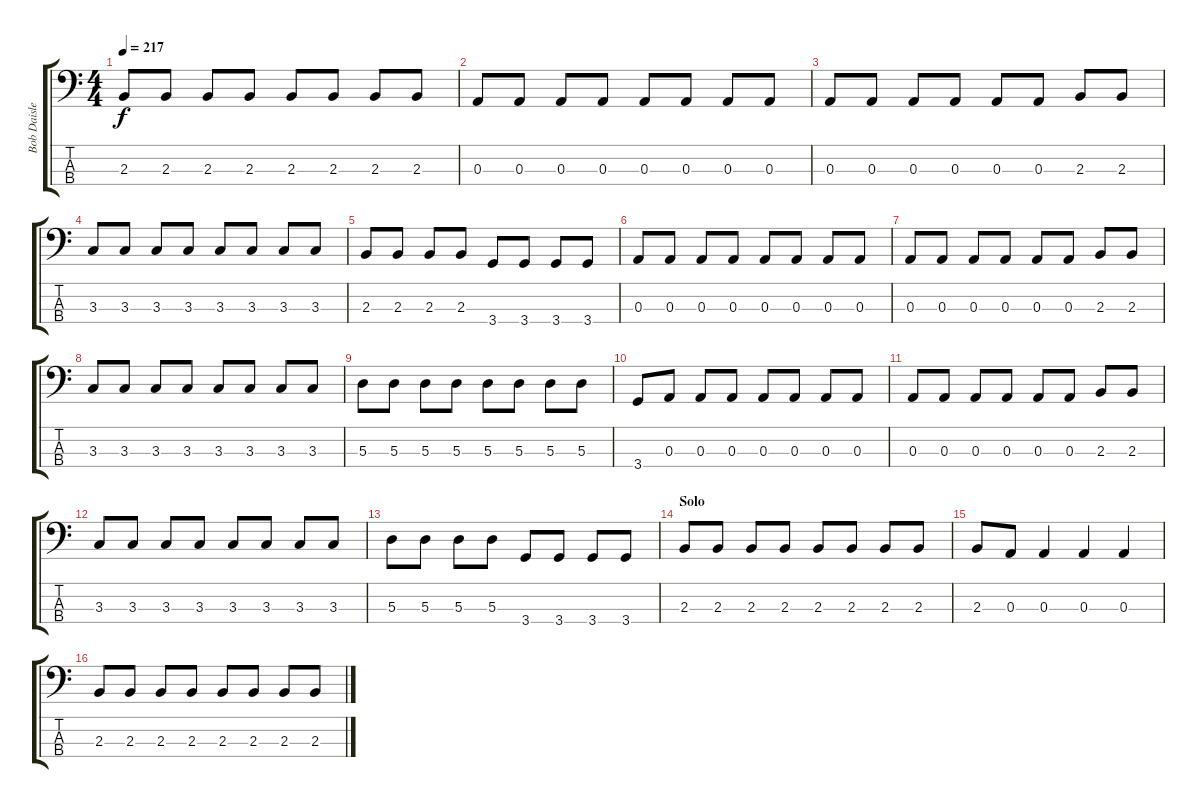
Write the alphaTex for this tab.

\track ("Bob Daisley" "Bob Daisle") {instrument electricbasspick}
\staff {score tabs}
\tuning (G2 D2 A1 E1) {hide}
\ts (4 4)
\tempo 217
\clef f4
\ks c
2.3.8{dy f} 2.3.8 2.3.8 2.3.8 2.3.8 2.3.8 2.3.8 2.3.8 |
0.3.8 0.3.8 0.3.8 0.3.8 0.3.8 0.3.8 0.3.8 0.3.8 |
0.3.8 0.3.8 0.3.8 0.3.8 0.3.8 0.3.8 2.3.8 2.3.8 |
3.3.8 3.3.8 3.3.8 3.3.8 3.3.8 3.3.8 3.3.8 3.3.8 |
2.3.8 2.3.8 2.3.8 2.3.8 3.4.8 3.4.8 3.4.8 3.4.8 |
0.3.8 0.3.8 0.3.8 0.3.8 0.3.8 0.3.8 0.3.8 0.3.8 |
0.3.8 0.3.8 0.3.8 0.3.8 0.3.8 0.3.8 2.3.8 2.3.8 |
3.3.8 3.3.8 3.3.8 3.3.8 3.3.8 3.3.8 3.3.8 3.3.8 |
5.3.8 5.3.8 5.3.8 5.3.8 5.3.8 5.3.8 5.3.8 5.3.8 |
3.4.8 0.3.8 0.3.8 0.3.8 0.3.8 0.3.8 0.3.8 0.3.8 |
0.3.8 0.3.8 0.3.8 0.3.8 0.3.8 0.3.8 2.3.8 2.3.8 |
3.3.8 3.3.8 3.3.8 3.3.8 3.3.8 3.3.8 3.3.8 3.3.8 |
5.3.8 5.3.8 5.3.8 5.3.8 3.4.8 3.4.8 3.4.8 3.4.8 |
\section ("" "Solo")
2.3.8 2.3.8 2.3.8 2.3.8 2.3.8 2.3.8 2.3.8 2.3.8 |
2.3.8 0.3.8 0.3.4 0.3.4 0.3.4 |
2.3.8 2.3.8 2.3.8 2.3.8 2.3.8 2.3.8 2.3.8 2.3.8
